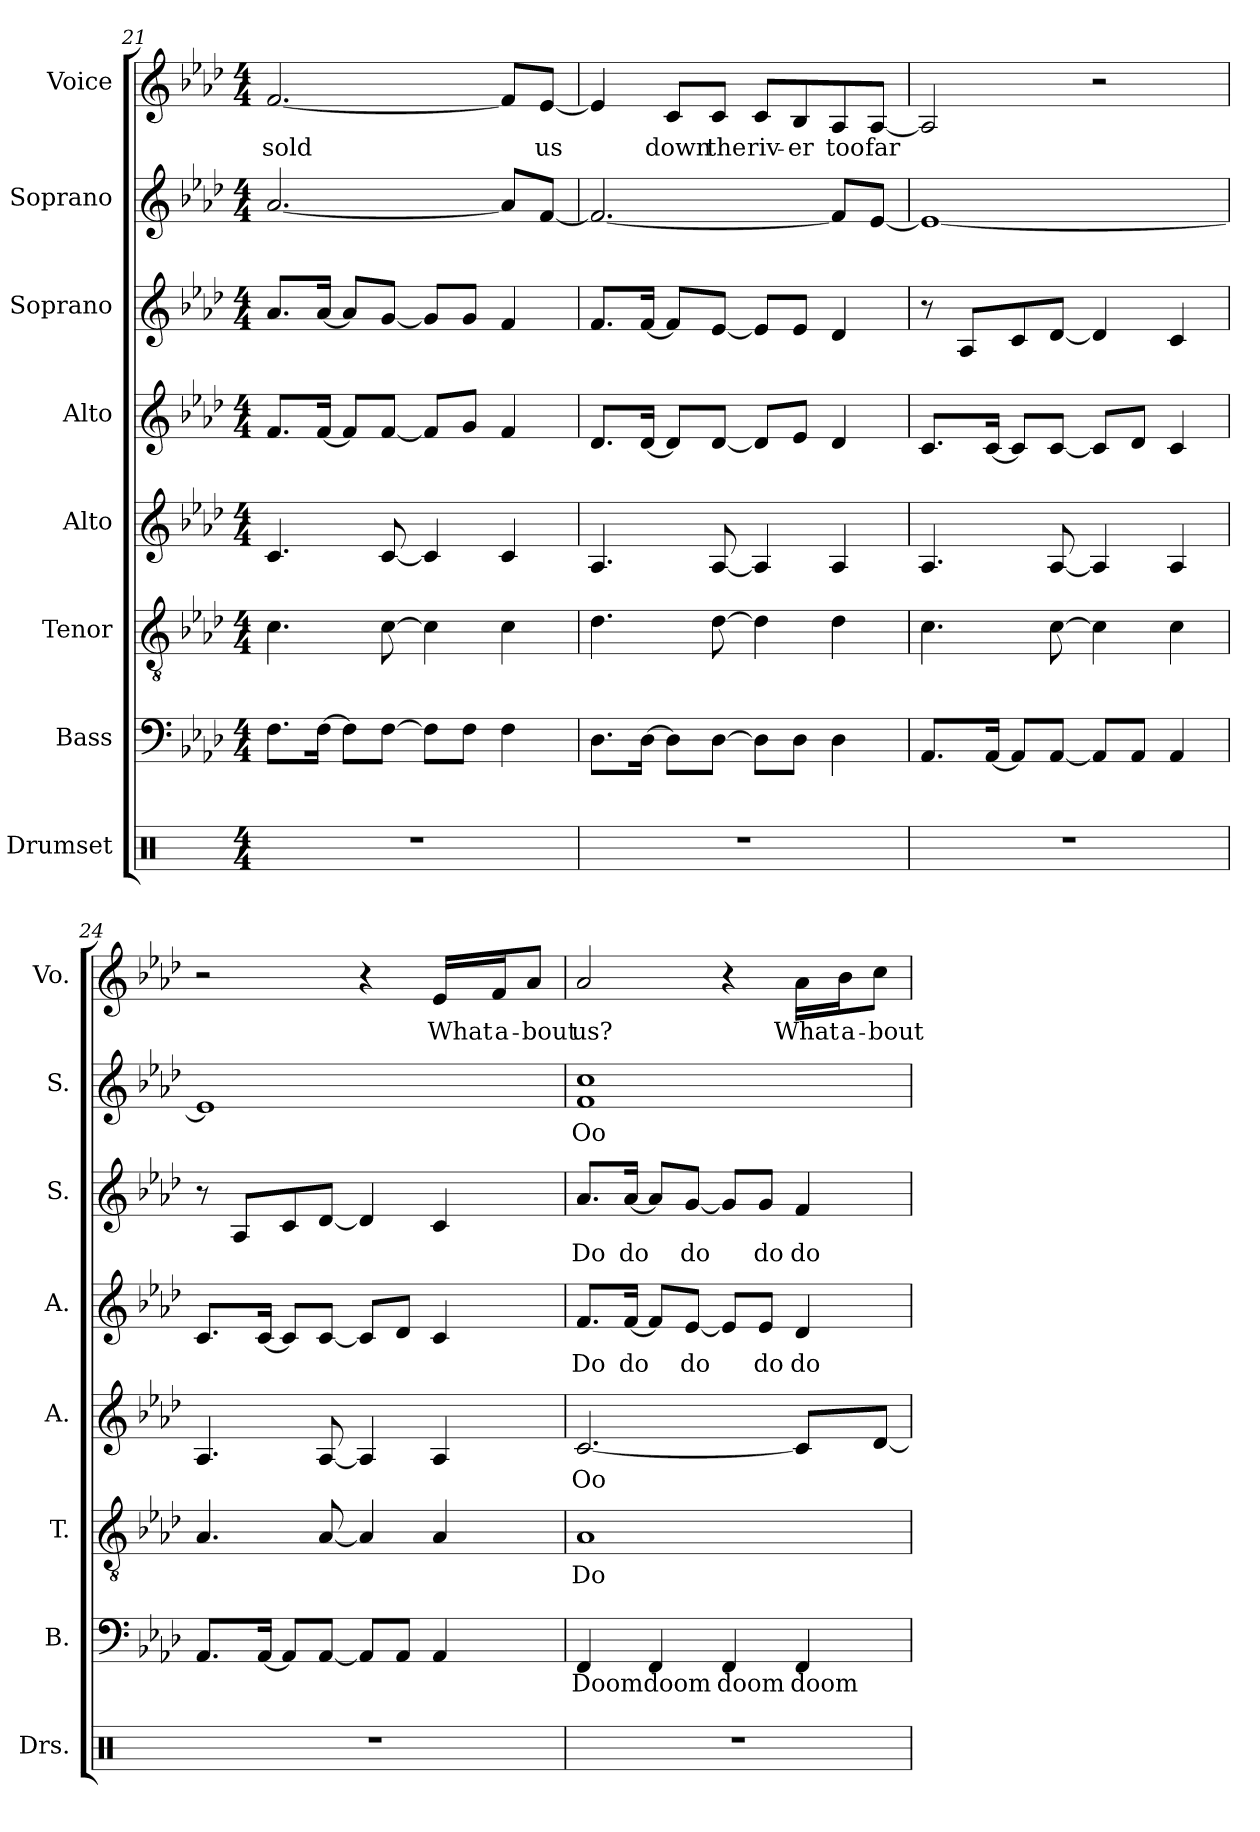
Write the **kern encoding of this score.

**kern	**kern	**text	**kern	**text	**kern	**text	**kern	**text	**kern	**text	**kern	**text	**kern	**text
*part8	*part7	*part7	*part6	*part6	*part5	*part5	*part4	*part4	*part3	*part3	*part2	*part2	*part1	*part1
*staff8	*staff7	*staff7	*staff6	*staff6	*staff5	*staff5	*staff4	*staff4	*staff3	*staff3	*staff2	*staff2	*staff1	*staff1
*I"Drumset	*I"Bass	*	*I"Tenor	*	*I"Alto	*	*I"Alto	*	*I"Soprano	*	*I"Soprano	*	*I"Voice	*
*I'Drs.	*I'B.	*	*I'T.	*	*I'A.	*	*I'A.	*	*I'S.	*	*I'S.	*	*I'Vo.	*
!!LO:PB:g=z
*clefX	*clefF4	*	*clefGv2	*	*clefG2	*	*clefG2	*	*clefG2	*	*clefG2	*	*clefG2	*
*k[]	*k[b-e-a-d-]	*	*k[b-e-a-d-]	*	*k[b-e-a-d-]	*	*k[b-e-a-d-]	*	*k[b-e-a-d-]	*	*k[b-e-a-d-]	*	*k[b-e-a-d-]	*
*M4/4	*M4/4	*	*M4/4	*	*M4/4	*	*M4/4	*	*M4/4	*	*M4/4	*	*M4/4	*
=21	=21	=21	=21	=21	=21	=21	=21	=21	=21	=21	=21	=21	=21	=21
!	!	!	!	!	!	!	!	!	!	!	!	!	!	!LO:LY:b
1r	8.F\L	.	4.c\	.	4.c/	.	8.f/L	.	8.a-/L	.	[2.a-/	.	[2.f/	sold
.	[16F\Jk	.	.	.	.	.	[16f/Jk	.	[16a-/Jk	.	.	.	.	.
.	8F\L]	.	.	.	.	.	8f/L]	.	8a-/L]	.	.	.	.	.
.	[8F\J	.	[8c\	.	[8c/	.	[8f/J	.	[8g/J	.	.	.	.	.
.	8F\L]	.	4c\]	.	4c/]	.	8f/L]	.	8g/L]	.	.	.	.	.
.	8F\J	.	.	.	.	.	8g/J	.	8g/J	.	.	.	.	.
.	4F\	.	4c\	.	4c/	.	4f/	.	4f/	.	8a-/L]	.	8f/L]	.
!	!	!	!	!	!	!	!	!	!	!	!	!	!	!LO:LY:b
.	.	.	.	.	.	.	.	.	.	.	[8f/J	.	[8e-/J	us
=22	=22	=22	=22	=22	=22	=22	=22	=22	=22	=22	=22	=22	=22	=22
1r	8.D-\L	.	4.d-\	.	4.A-/	.	8.d-/L	.	8.f/L	.	2.f/_	.	4e-/]	.
.	[16D-\Jk	.	.	.	.	.	[16d-/Jk	.	[16f/Jk	.	.	.	.	.
!	!	!	!	!	!	!	!	!	!	!	!	!	!	!LO:LY:b
.	8D-\L]	.	.	.	.	.	8d-/L]	.	8f/L]	.	.	.	8c/L	down
!	!	!	!	!	!	!	!	!	!	!	!	!	!	!LO:LY:b
.	[8D-\J	.	[8d-\	.	[8A-/	.	[8d-/J	.	[8e-/J	.	.	.	8c/J	the
!	!	!	!	!	!	!	!	!	!	!	!	!	!	!LO:LY:b
.	8D-\L]	.	4d-\]	.	4A-/]	.	8d-/L]	.	8e-/L]	.	.	.	8c/L	riv-
!	!	!	!	!	!	!	!	!	!	!	!	!	!	!LO:LY:b
.	8D-\J	.	.	.	.	.	8e-/J	.	8e-/J	.	.	.	8B-/	-er
!	!	!	!	!	!	!	!	!	!	!	!	!	!	!LO:LY:b
.	4D-\	.	4d-\	.	4A-/	.	4d-/	.	4d-/	.	8f/L]	.	8A-/	too
!	!	!	!	!	!	!	!	!	!	!	!	!	!	!LO:LY:b
.	.	.	.	.	.	.	.	.	.	.	[8e-/J	.	[8A-/J	far
=23	=23	=23	=23	=23	=23	=23	=23	=23	=23	=23	=23	=23	=23	=23
1r	8.AA-/L	.	4.c\	.	4.A-/	.	8.c/L	.	8r	.	1e-_	.	2A-/]	.
.	.	.	.	.	.	.	.	.	8A-/L	.	.	.	.	.
.	[16AA-/Jk	.	.	.	.	.	[16c/Jk	.	.	.	.	.	.	.
.	8AA-/L]	.	.	.	.	.	8c/L]	.	8c/	.	.	.	.	.
.	[8AA-/J	.	[8c\	.	[8A-/	.	[8c/J	.	[8d-/J	.	.	.	.	.
.	8AA-/L]	.	4c\]	.	4A-/]	.	8c/L]	.	4d-/]	.	.	.	2r	.
.	8AA-/J	.	.	.	.	.	8d-/J	.	.	.	.	.	.	.
.	4AA-/	.	4c\	.	4A-/	.	4c/	.	4c/	.	.	.	.	.
!!LO:PB:g=z
=24	=24	=24	=24	=24	=24	=24	=24	=24	=24	=24	=24	=24	=24	=24
1r	8.AA-/L	.	4.A-/	.	4.A-/	.	8.c/L	.	8r	.	1e-]	.	2r	.
.	.	.	.	.	.	.	.	.	8A-/L	.	.	.	.	.
.	[16AA-/Jk	.	.	.	.	.	[16c/Jk	.	.	.	.	.	.	.
.	8AA-/L]	.	.	.	.	.	8c/L]	.	8c/	.	.	.	.	.
.	[8AA-/J	.	[8A-/	.	[8A-/	.	[8c/J	.	[8d-/J	.	.	.	.	.
.	8AA-/L]	.	4A-/]	.	4A-/]	.	8c/L]	.	4d-/]	.	.	.	4r	.
.	8AA-/J	.	.	.	.	.	8d-/J	.	.	.	.	.	.	.
!	!	!	!	!	!	!	!	!	!	!	!	!	!	!LO:LY:b
.	4AA-/	.	4A-/	.	4A-/	.	4c/	.	4c/	.	.	.	16e-/LL	What
!	!	!	!	!	!	!	!	!	!	!	!	!	!	!LO:LY:b
.	.	.	.	.	.	.	.	.	.	.	.	.	16f/J	a-
!	!	!	!	!	!	!	!	!	!	!	!	!	!	!LO:LY:b
.	.	.	.	.	.	.	.	.	.	.	.	.	8a-/J	-bout
=25	=25	=25	=25	=25	=25	=25	=25	=25	=25	=25	=25	=25	=25	=25
!	!	!LO:LY:b	!	!LO:LY:b	!	!LO:LY:b	!	!LO:LY:b	!	!LO:LY:b	!	!LO:LY:b	!	!LO:LY:b
1r	4FF/	Doom	1A-	Do	[2.c/	Oo	8.f/L	Do	8.a-/L	Do	1f 1cc	Oo	2a-/	us?
!	!	!	!	!	!	!	!	!LO:LY:b	!	!LO:LY:b	!	!	!	!
.	.	.	.	.	.	.	[16f/Jk	do	[16a-/Jk	do	.	.	.	.
!	!	!LO:LY:b	!	!	!	!	!	!	!	!	!	!	!	!
.	4FF/	doom	.	.	.	.	8f/L]	.	8a-/L]	.	.	.	.	.
!	!	!	!	!	!	!	!	!LO:LY:b	!	!LO:LY:b	!	!	!	!
.	.	.	.	.	.	.	[8e-/J	do	[8g/J	do	.	.	.	.
!	!	!LO:LY:b	!	!	!	!	!	!	!	!	!	!	!	!
.	4FF/	doom	.	.	.	.	8e-/L]	.	8g/L]	.	.	.	4r	.
!	!	!	!	!	!	!	!	!LO:LY:b	!	!LO:LY:b	!	!	!	!
.	.	.	.	.	.	.	8e-/J	do	8g/J	do	.	.	.	.
!	!	!LO:LY:b	!	!	!	!	!	!LO:LY:b	!	!LO:LY:b	!	!	!	!LO:LY:b
.	4FF/	doom	.	.	8c/L]	.	4d-/	do	4f/	do	.	.	16a-\LL	What
!	!	!	!	!	!	!	!	!	!	!	!	!	!	!LO:LY:b
.	.	.	.	.	.	.	.	.	.	.	.	.	16b-\J	a-
!	!	!	!	!	!	!	!	!	!	!	!	!	!	!LO:LY:b
.	.	.	.	.	[8d-/J	.	.	.	.	.	.	.	8cc\J	-bout
=	=	=	=	=	=	=	=	=	=	=	=	=	=	=
*-	*-	*-	*-	*-	*-	*-	*-	*-	*-	*-	*-	*-	*-	*-
